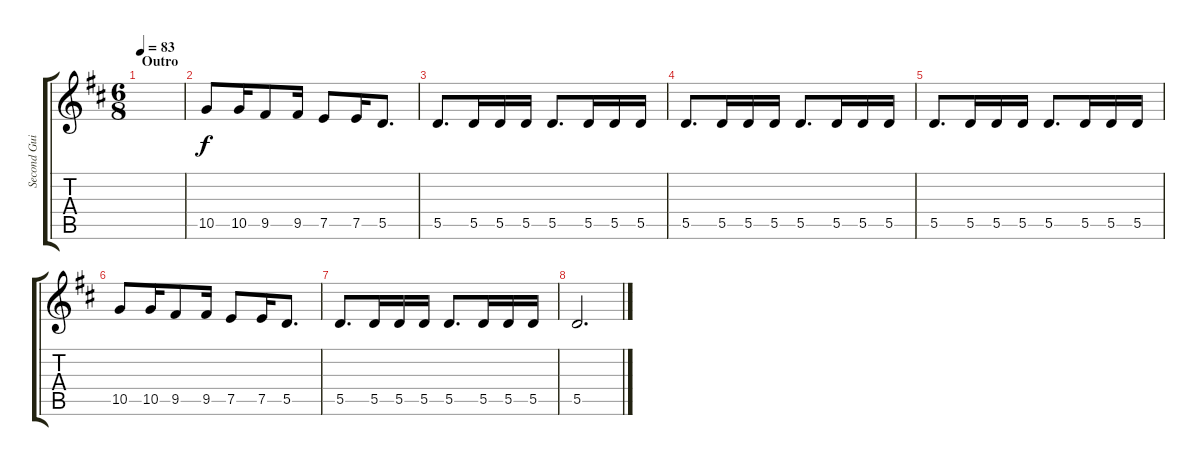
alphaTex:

\track ("Second Guitar - Simon Neil" "Second Gui") {instrument electricguitarclean}
\staff {score tabs}
\tuning (E4 B3 G3 D3 A2 D2) {hide}
\ts (6 8)
\section ("" "Outro")
\tempo 83
\clef g2
\ks d
|
10.5.8{volume 8} 10.5.16 9.5.8 9.5.16 7.5.8 7.5.16 5.5.8{d} |
5.5.8{d} 5.5.16 5.5.16 5.5.16 5.5.8{d} 5.5.16 5.5.16 5.5.16 |
5.5.8{d} 5.5.16 5.5.16 5.5.16 5.5.8{d} 5.5.16 5.5.16 5.5.16 |
5.5.8{d} 5.5.16 5.5.16 5.5.16 5.5.8{d} 5.5.16 5.5.16 5.5.16 |
10.5.8 10.5.16 9.5.8 9.5.16 7.5.8 7.5.16 5.5.8{d} |
5.5.8{d} 5.5.16 5.5.16 5.5.16 5.5.8{d} 5.5.16 5.5.16 5.5.16 |
5.5.2{d}
